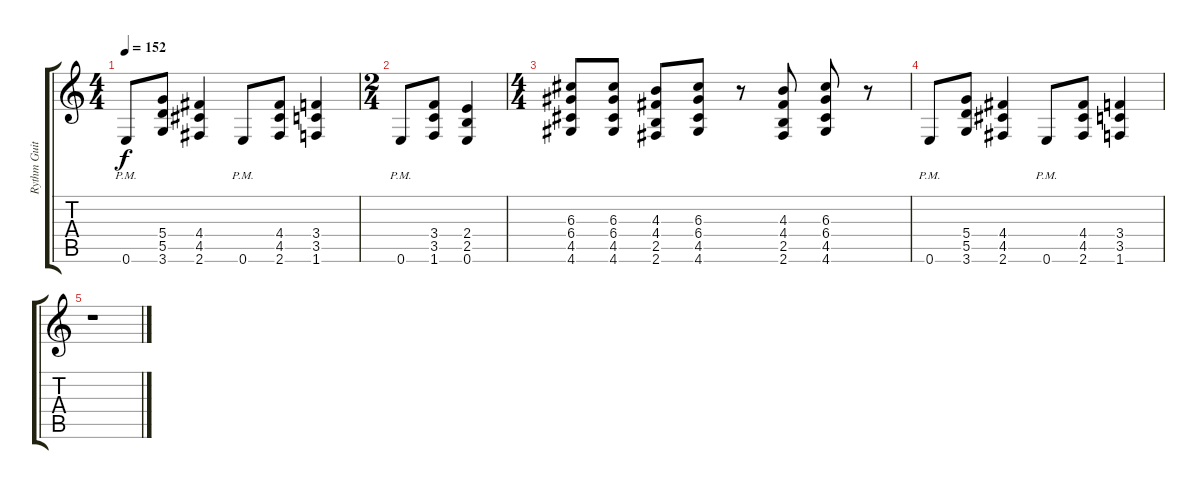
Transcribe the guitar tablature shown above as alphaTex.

\track ("Rythm Guitar 2" "Rythm Guit") {instrument distortionguitar}
\staff {score tabs}
\tuning (E4 B3 G3 D3 A2 E2) {hide}
\ts (4 4)
\tempo 152
\clef g2
\ks c
0.6{pm}.8{dy f} (5.4 5.5 3.6).8 (4.4 4.5 2.6).4 0.6{pm}.8 (4.4 4.5 2.6).8 (3.4 3.5 1.6).4 |
\ts (2 4)
0.6{pm}.8 (3.4 3.5 1.6).8 (2.4 2.5 0.6).4 |
\ts (4 4)
(6.3 6.4 4.5 4.6).8 (6.3 6.4 4.5 4.6).8 (4.3 4.4 2.5 2.6).8 (6.3 6.4 4.5 4.6).8 r.8 (4.3 4.4 2.5 2.6).8 (6.3 6.4 4.5 4.6).8 r.8 |
0.6{pm}.8 (5.4 5.5 3.6).8 (4.4 4.5 2.6).4 0.6{pm}.8 (4.4 4.5 2.6).8 (3.4 3.5 1.6).4 |
r.1
